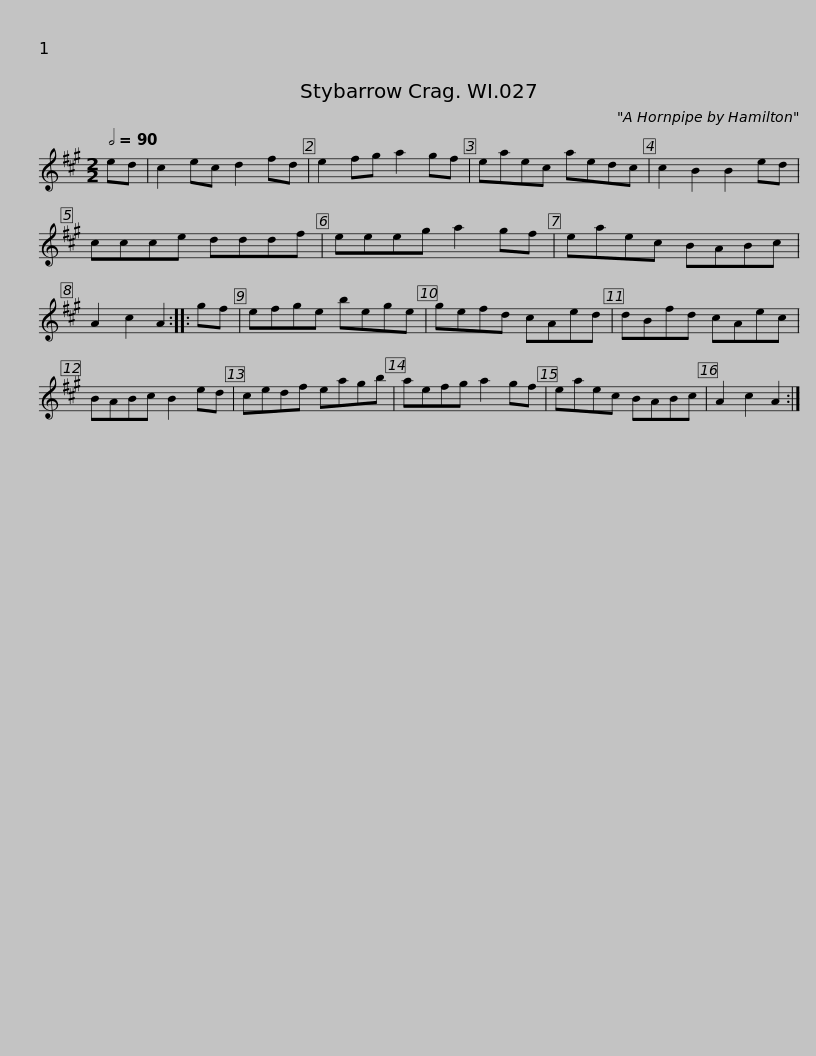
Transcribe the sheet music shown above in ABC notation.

X:1
L:1/8
Q:1/2=90
M:2/2
I:linebreak $
K:A
V:1 treble
V:1
 ed | c2 ec d2 fd | e2 fg a2 gf | eaec aedc | c2 B2 B2 ed |$ %5
 ccce dddf | eeeg a2 gf | eaec BABc | A2 c2 A2 ::$ gf | %10
 efge bege | gefd cAed | dBfd cAec | BABc B2 ed |$ cedf eagb | %15
 aefg a2 gf | eaec BABc | A2 c2 A2 :| %18
